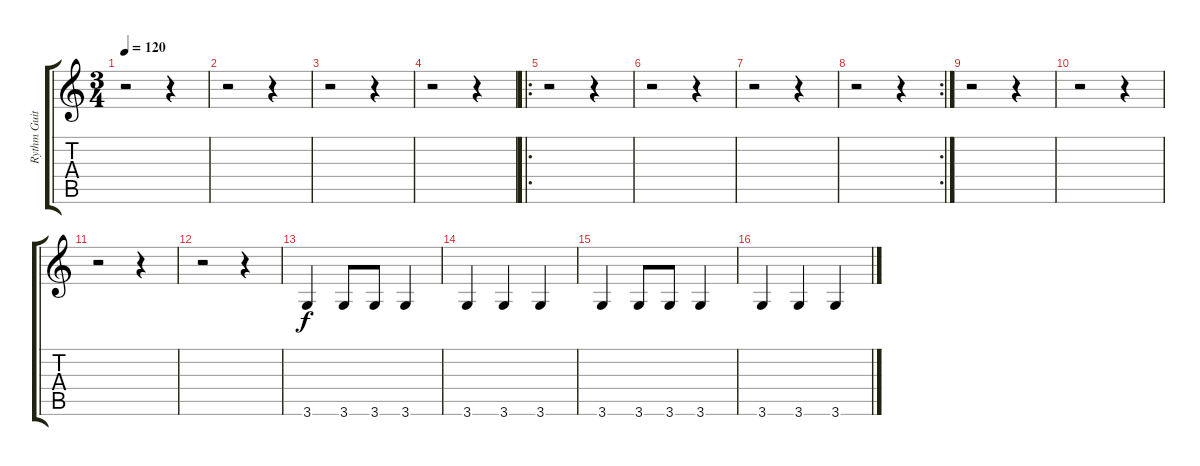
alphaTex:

\track ("Rythm Guitar" "Rythm Guit") {instrument distortionguitar}
\staff {score tabs}
\tuning (E4 B3 G3 D3 A2 E2) {hide}
\ts (3 4)
\tempo 120
\clef g2
\ks c
r.2{dy f} r.4 |
r.2 r.4 |
r.2 r.4 |
r.2 r.4 |
\ro
r.2 r.4 |
r.2 r.4 |
r.2 r.4 |
\rc 2
r.2 r.4 |
r.2 r.4 |
r.2 r.4 |
r.2 r.4 |
r.2 r.4 |
3.6.4 3.6.8 3.6.8 3.6.4 |
3.6.4 3.6.4 3.6.4 |
3.6.4 3.6.8 3.6.8 3.6.4 |
3.6.4 3.6.4 3.6.4
